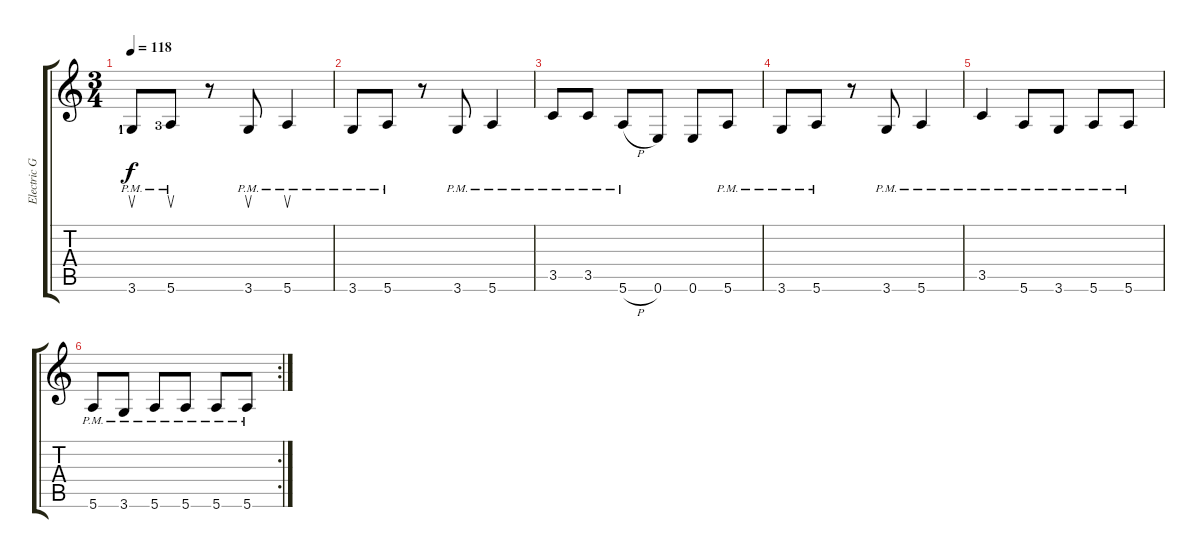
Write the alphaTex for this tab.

\track ("Electric Guitar" "Electric G") {instrument electricguitarmuted}
\staff {score tabs}
\tuning (E4 B3 G3 D3 A2 E2) {hide}
\ts (3 4)
\tempo 118
\clef g2
\ks c
3.6{pm lf 2}.8{su dy f instrument electricguitarmuted} 5.6{pm lf 4}.8{su} r.8 3.6{pm}.8{su} 5.6{pm}.4{su} |
3.6{pm}.8 5.6{pm}.8 r.8 3.6{pm}.8 5.6{pm}.4 |
3.5{pm}.8 3.5{pm}.8 5.6{h pm}.8 0.6.8 0.6.8 5.6{pm}.8 |
3.6{pm}.8 5.6{pm}.8 r.8 3.6{pm}.8 5.6{pm}.4 |
3.5{pm}.4 5.6{pm}.8 3.6{pm}.8 5.6{pm}.8 5.6{pm}.8 |
\rc 2
5.6{pm}.8 3.6{pm}.8 5.6{pm}.8 5.6{pm}.8 5.6{pm}.8 5.6{pm}.8
